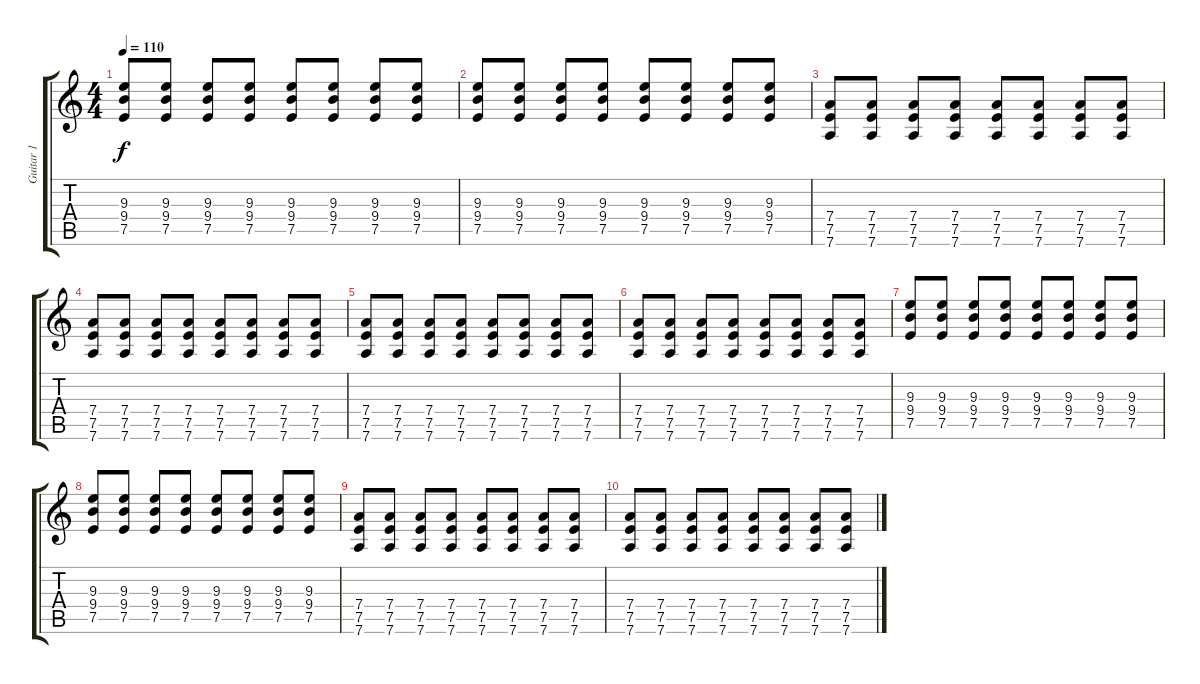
\track ("Guitar 1" "Guitar 1") {instrument acousticguitarsteel}
\staff {score tabs}
\tuning (E4 B3 G3 D3 A2 D2) {hide}
\ts (4 4)
\tempo 110
\clef g2
\ks c
(9.3 9.4 7.5).8{dy f} (9.3 9.4 7.5).8 (9.3 9.4 7.5).8 (9.3 9.4 7.5).8 (9.3 9.4 7.5).8 (9.3 9.4 7.5).8 (9.3 9.4 7.5).8 (9.3 9.4 7.5).8 |
(9.3 9.4 7.5).8 (9.3 9.4 7.5).8 (9.3 9.4 7.5).8 (9.3 9.4 7.5).8 (9.3 9.4 7.5).8 (9.3 9.4 7.5).8 (9.3 9.4 7.5).8 (9.3 9.4 7.5).8 |
(7.4 7.5 7.6).8 (7.4 7.5 7.6).8 (7.4 7.5 7.6).8 (7.4 7.5 7.6).8 (7.4 7.5 7.6).8 (7.4 7.5 7.6).8 (7.4 7.5 7.6).8 (7.4 7.5 7.6).8 |
(7.4 7.5 7.6).8 (7.4 7.5 7.6).8 (7.4 7.5 7.6).8 (7.4 7.5 7.6).8 (7.4 7.5 7.6).8 (7.4 7.5 7.6).8 (7.4 7.5 7.6).8 (7.4 7.5 7.6).8 |
(7.4 7.5 7.6).8{instrument electricguitarmuted} (7.4 7.5 7.6).8 (7.4 7.5 7.6).8 (7.4 7.5 7.6).8 (7.4 7.5 7.6).8 (7.4 7.5 7.6).8 (7.4 7.5 7.6).8 (7.4 7.5 7.6).8 |
(7.4 7.5 7.6).8{instrument distortionguitar} (7.4 7.5 7.6).8 (7.4 7.5 7.6).8 (7.4 7.5 7.6).8 (7.4 7.5 7.6).8 (7.4 7.5 7.6).8 (7.4 7.5 7.6).8 (7.4 7.5 7.6).8 |
(9.3 9.4 7.5).8 (9.3 9.4 7.5).8 (9.3 9.4 7.5).8 (9.3 9.4 7.5).8 (9.3 9.4 7.5).8 (9.3 9.4 7.5).8 (9.3 9.4 7.5).8 (9.3 9.4 7.5).8 |
(9.3 9.4 7.5).8 (9.3 9.4 7.5).8 (9.3 9.4 7.5).8 (9.3 9.4 7.5).8 (9.3 9.4 7.5).8 (9.3 9.4 7.5).8 (9.3 9.4 7.5).8 (9.3 9.4 7.5).8 |
(7.4 7.5 7.6).8 (7.4 7.5 7.6).8 (7.4 7.5 7.6).8 (7.4 7.5 7.6).8 (7.4 7.5 7.6).8 (7.4 7.5 7.6).8 (7.4 7.5 7.6).8 (7.4 7.5 7.6).8 |
(7.4 7.5 7.6).8 (7.4 7.5 7.6).8 (7.4 7.5 7.6).8 (7.4 7.5 7.6).8 (7.4 7.5 7.6).8 (7.4 7.5 7.6).8 (7.4 7.5 7.6).8 (7.4 7.5 7.6).8
